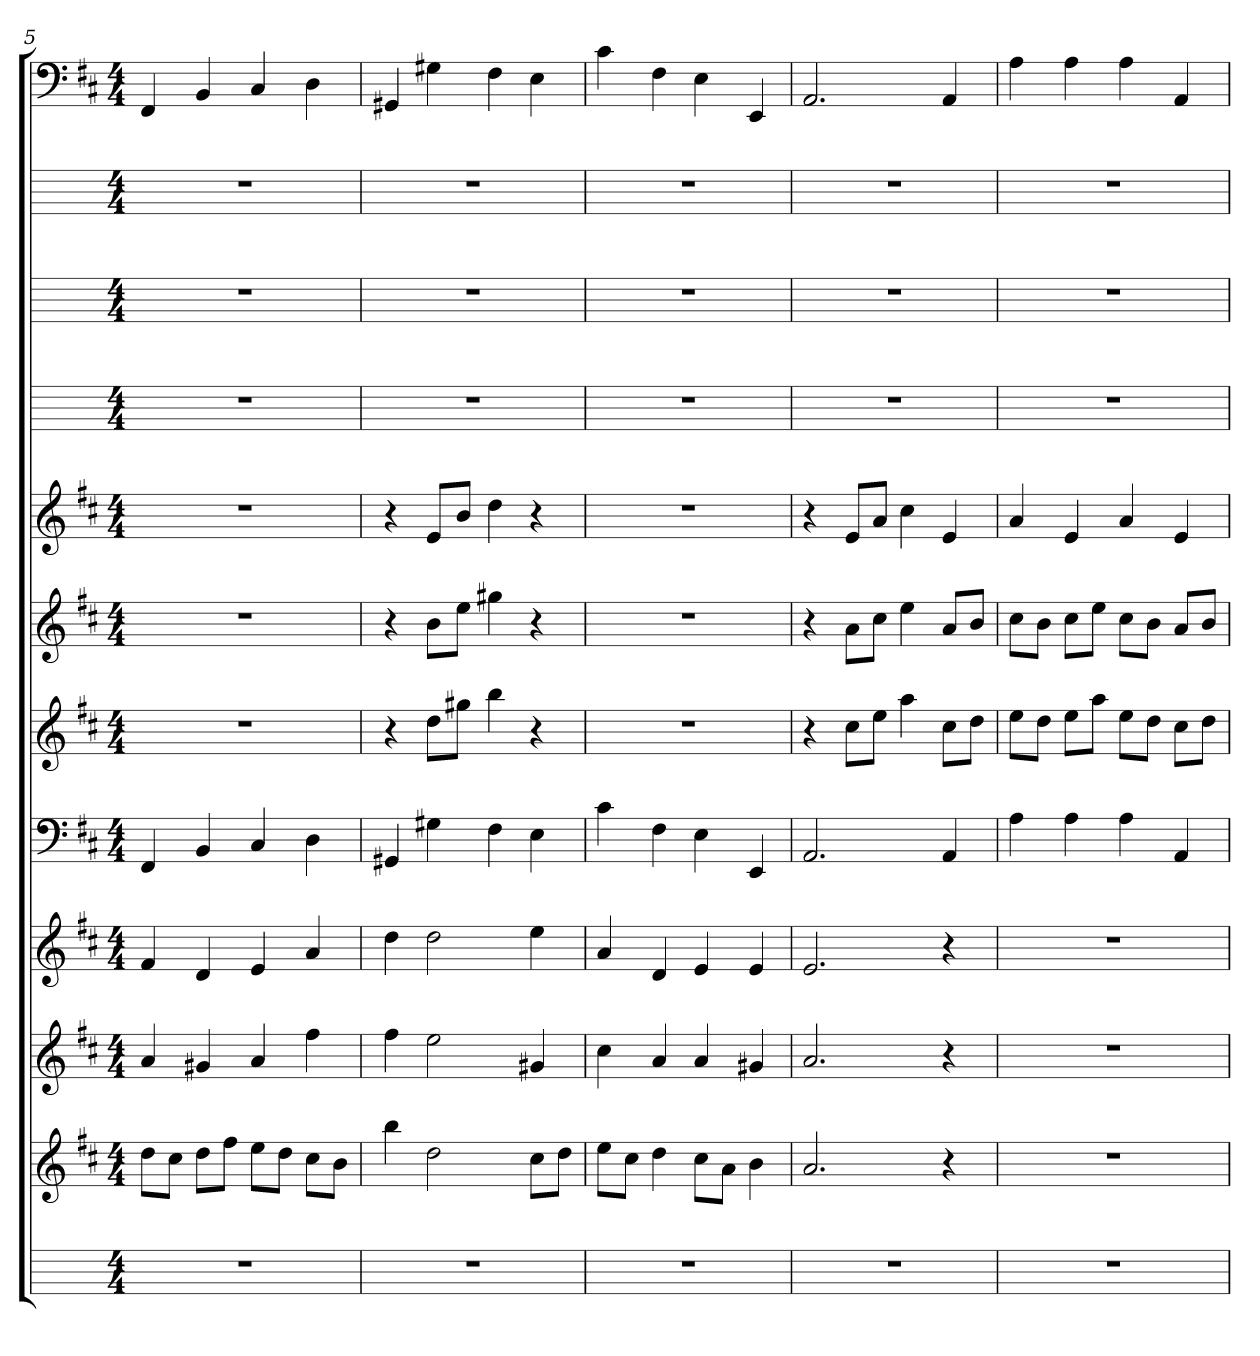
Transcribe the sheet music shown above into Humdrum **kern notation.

**kern	**kern	**kern	**kern	**kern	**kern	**kern	**kern	**kern	**kern	**kern	**kern
*part12	*part11	*part10	*part9	*part8	*part7	*part6	*part5	*part4	*part3	*part2	*part1
*staff12	*staff11	*staff10	*staff9	*staff8	*staff7	*staff6	*staff5	*staff4	*staff3	*staff2	*staff1
*k[]	*k[f#c#]	*k[f#c#]	*k[f#c#]	*k[f#c#]	*k[f#c#]	*k[f#c#]	*k[f#c#]	*k[]	*k[]	*k[]	*k[f#c#]
*M4/4	*M4/4	*M4/4	*M4/4	*M4/4	*M4/4	*M4/4	*M4/4	*M4/4	*M4/4	*M4/4	*M4/4
=5	=5	=5	=5	=5	=5	=5	=5	=5	=5	=5	=5
1r	8ddL	4a	4f#	4FF#	1r	1r	1r	1r	1r	1r	4FF#
.	8cc#J	.	.	.	.	.	.	.	.	.	.
.	8ddL	4g#X	4d	4BB	.	.	.	.	.	.	4BB
.	8ff#J	.	.	.	.	.	.	.	.	.	.
.	8eeL	4a	4e	4C#	.	.	.	.	.	.	4C#
.	8ddJ	.	.	.	.	.	.	.	.	.	.
.	8cc#L	4ff#	4a	4D	.	.	.	.	.	.	4D
.	8bJ	.	.	.	.	.	.	.	.	.	.
=6	=6	=6	=6	=6	=6	=6	=6	=6	=6	=6	=6
1r	4bb	4ff#	4dd	4GG#X	4r	4r	4r	1r	1r	1r	4GG#X
.	2dd	2ee	2dd	4G#X	8ddL	8bL	8eL	.	.	.	4G#X
.	.	.	.	.	8gg#XJ	8eeJ	8bJ	.	.	.	.
.	.	.	.	4F#	4bb	4gg#X	4dd	.	.	.	4F#
.	8cc#L	4g#X	4ee	4E	4r	4r	4r	.	.	.	4E
.	8ddJ	.	.	.	.	.	.	.	.	.	.
=7	=7	=7	=7	=7	=7	=7	=7	=7	=7	=7	=7
1r	8eeL	4cc#	4a	4c#	1r	1r	1r	1r	1r	1r	4c#
.	8cc#J	.	.	.	.	.	.	.	.	.	.
.	4dd	4a	4d	4F#	.	.	.	.	.	.	4F#
.	8cc#L	4a	4e	4E	.	.	.	.	.	.	4E
.	8aJ	.	.	.	.	.	.	.	.	.	.
.	4b	4g#X	4e	4EE	.	.	.	.	.	.	4EE
=8	=8	=8	=8	=8	=8	=8	=8	=8	=8	=8	=8
1r	2.a	2.a	2.e	2.AA	4r	4r	4r	1r	1r	1r	2.AA
.	.	.	.	.	8cc#L	8aL	8eL	.	.	.	.
.	.	.	.	.	8eeJ	8cc#J	8aJ	.	.	.	.
.	.	.	.	.	4aa	4ee	4cc#	.	.	.	.
.	4r	4r	4r	4AA	8cc#L	8aL	4e	.	.	.	4AA
.	.	.	.	.	8ddJ	8bJ	.	.	.	.	.
=9	=9	=9	=9	=9	=9	=9	=9	=9	=9	=9	=9
1r	1r	1r	1r	4A	8eeL	8cc#L	4a	1r	1r	1r	4A
.	.	.	.	.	8ddJ	8bJ	.	.	.	.	.
.	.	.	.	4A	8eeL	8cc#L	4e	.	.	.	4A
.	.	.	.	.	8aaJ	8eeJ	.	.	.	.	.
.	.	.	.	4A	8eeL	8cc#L	4a	.	.	.	4A
.	.	.	.	.	8ddJ	8bJ	.	.	.	.	.
.	.	.	.	4AA	8cc#L	8aL	4e	.	.	.	4AA
.	.	.	.	.	8ddJ	8bJ	.	.	.	.	.
=	=	=	=	=	=	=	=	=	=	=	=
*-	*-	*-	*-	*-	*-	*-	*-	*-	*-	*-	*-
